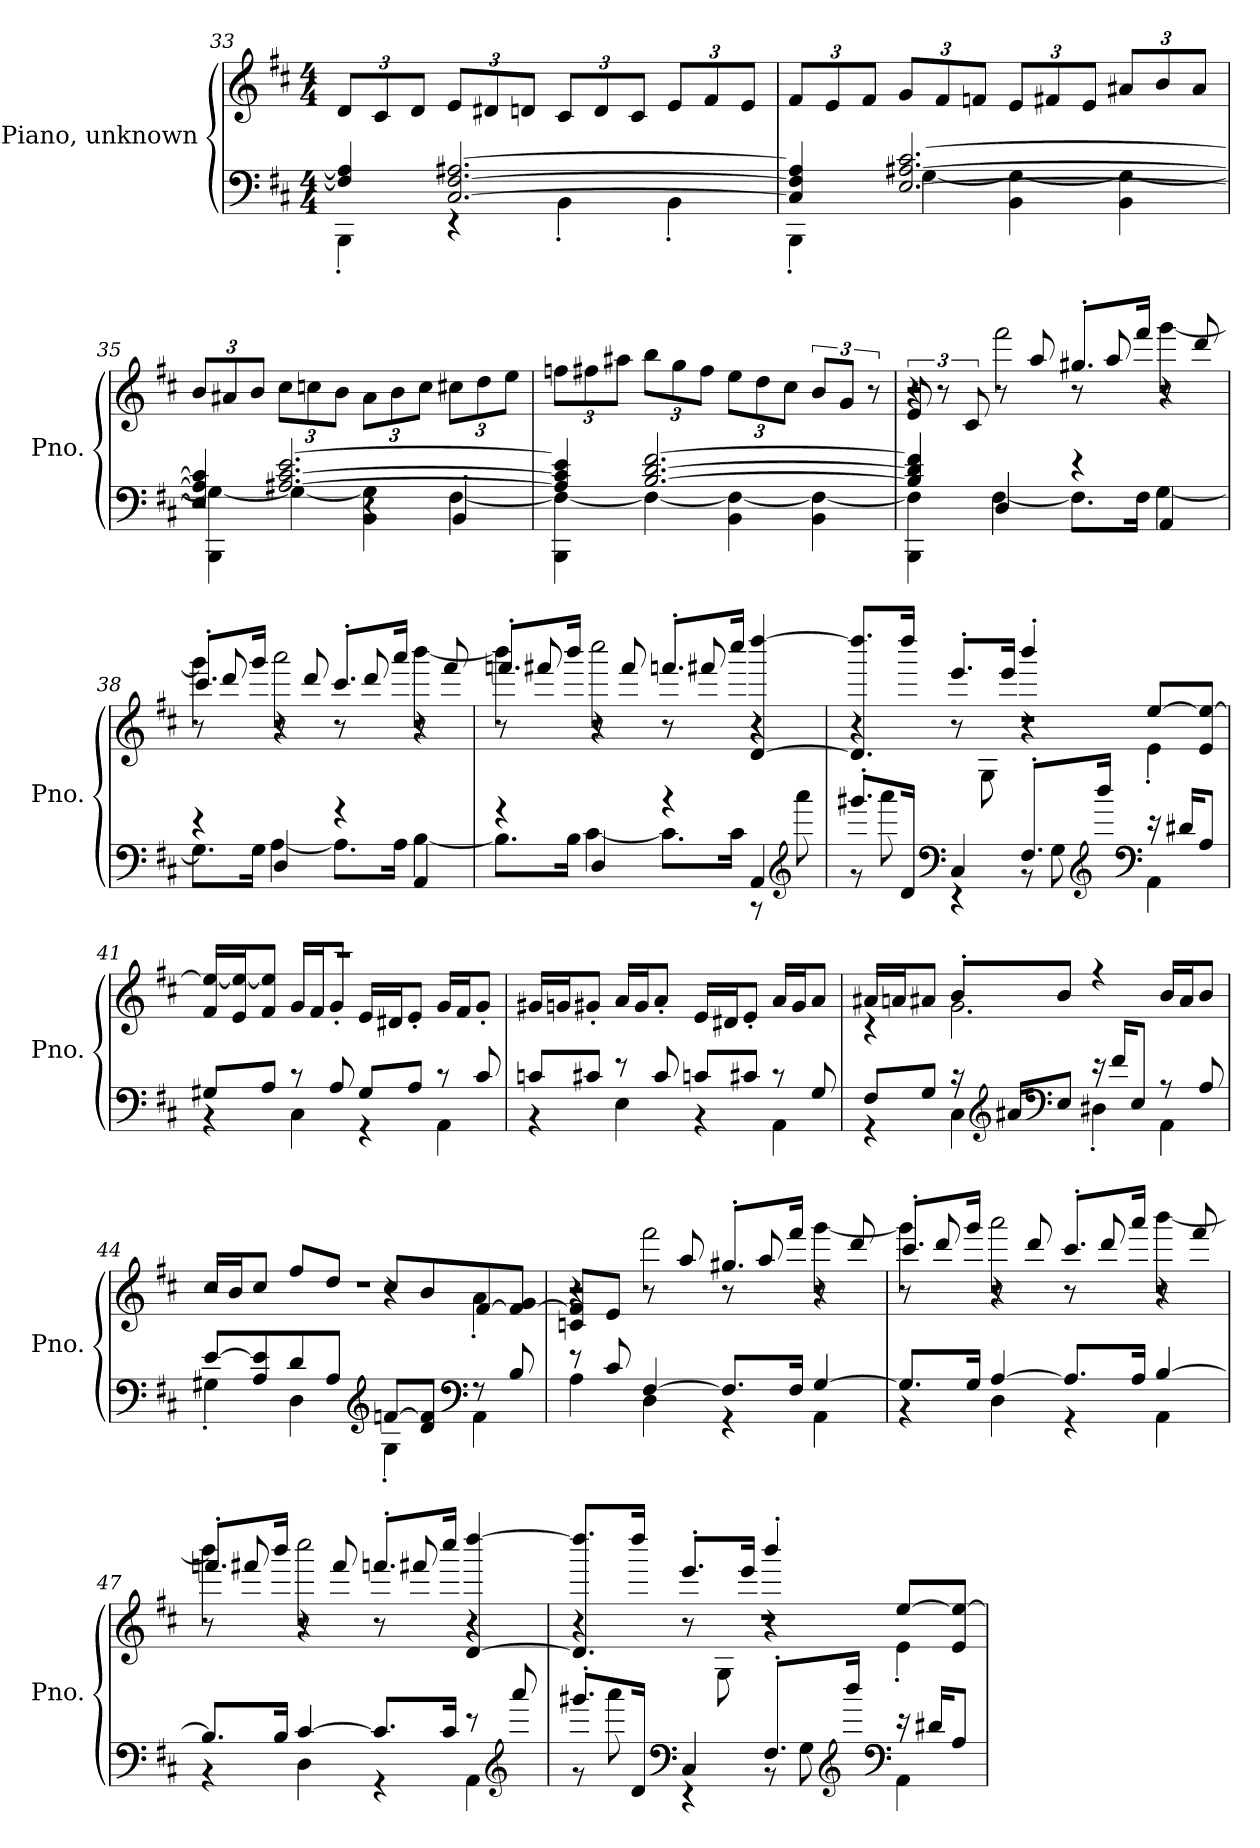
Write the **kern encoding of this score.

**kern	**kern
*part1	*part1
*staff2	*staff1
*I"Piano, unknown	*
*I'Pno.	*
!!LO:LB:g=z
*clefF4	*clefG2
*k[f#c#]	*k[f#c#]
*M4/4	*M4/4
=33	=33
*^	*
*	*	*Xbrackettup
4F#/] 4A#/]	4BBB'\	12d/L
.	.	12c#/
.	.	12d/J
[2.C#/ [2.F#/ [2.A#X/	4r	12e/L
.	.	12d#X/
.	.	12dn/J
.	4BB'\	12c#/L
.	.	12d/
.	.	12c#/J
.	4BB'\	12e/L
.	.	12f#/
.	.	12e/J
=34	=34	=34
4C#/] 4F#/] 4A#/]	4BBB'\	12f#/L
.	.	12e/
.	.	12f#/J
[2.E/ [2.A#X/ [2.c#/	[4G\	12g/L
.	.	12f#/
.	.	12fn/J
.	4BB\ 4G\_	12e/L
.	.	12f#X/
.	.	12e/J
.	4BB\ 4G\_	12a#X/L
.	.	12b/
.	.	12a#/J
=35	=35	=35
*	*^	*
4E/] 4A#/] 4c#/]	4BBB\ 4G\_	2r	12b/L
.	.	.	12a#X/
.	.	.	12b/J
[2.A#X/ [2.c#/ [2.e/	4G\_	.	12cc#\L
.	.	.	12ccn\
.	.	.	12b\J
.	4BB\ 4G\]	4r	12a#\L
.	.	.	12b\
.	.	.	12cc\J
.	[4F#\	4BB'/	12cc#X\L
.	.	.	12dd\
.	.	.	12ee\J
*	*v	*v	*
!!LO:PB:g=z
=36	=36	=36
4A#/] 4c#/] 4e/]	4BBB\ 4F#\_	12ffn\L
.	.	12ff#X\
.	.	12aa#X\J
[2.B/ [2.d/ [2.f#/	4F#\_	12bb\L
.	.	12gg\
.	.	12ff#\J
.	4BB\ 4F#\_	12ee\L
.	.	12dd\
.	.	12cc#\J
*	*	*brackettup
.	4BB\ 4F#\_	12b/L
.	.	12g/J
.	.	12r
=37	=37	=37
*	*	*^
*	*	*	*^
4B/] 4d/] 4f#/]	4BBB\ 4F#\]	2r	4r	12e/
.	.	.	.	12r
.	.	.	.	12c#/
4D/	[4F#\	.	2fff#\	8r
.	.	.	.	8aa/
4r	8.F#\L]	8r	.	8.gg#X'/L
.	.	8aa/	.	.
.	16F#\Jk	.	.	16fff#/Jk
4AA/	[4G\	4r	[4ggg\	8r
.	.	.	.	8ddd/
!!LO:LB:g=z	!!	!!
=38	=38	=38	=38	=38
4r	8.G\L]	8r	4ggg\]	8.ccc#'/L
.	.	8ddd/	.	.
.	16G\Jk	.	.	16ggg/Jk
4D/	[4A\	4r	2aaa\	8r
.	.	.	.	8ddd/
4r	8.A\L]	8r	.	8.ccc#'/L
.	.	8ddd/	.	.
.	16A\Jk	.	.	16aaa/Jk
4AA/	[4B\	4r	[4bbb\	8r
.	.	.	.	8fff#/
=39	=39	=39	=39	=39
4r	8.B\L]	8r	4bbb\]	8.fffn'/L
.	.	8fff#X/	.	.
.	16B\Jk	.	.	16bbb/Jk
4D/	[4c#\	4r	2cccc#\	8r
.	.	.	.	8fff#/
4r	8.c#\L]	8r	.	8.fffn'/L
.	.	8fff#X/	.	.
.	16c#\Jk	.	.	16cccc#/Jk
4AA/	8r	4r	4r	[4d/ [4dddd/
*clefG2	*	*	*	*
.	8aaa\	.	.	.
!!LO:LB:g=z	!!	!!
=40	=40	=40	=40	=40
8.ggg#X'/L	8r	1r	4r	8.d/] 8.dddd/]L
.	8aaa\	.	.	.
16d/Jk	.	.	.	16dddd/Jk
*clefF4	*	*	*	*
4C#/	4r	.	8r	8.eee'/L
.	.	.	8G\	.
.	.	.	.	16eee/Jk
8.F#'/L	8r	.	4r	4bbb'/
.	8G\	.	.	.
*clefG2	*	*	*	*
16bbb/Jk	.	.	.	.
*clefF4	*	*	*	*
16r	4AA\	.	4e'\	[8ee/L
16d#X/KL	.	.	.	.
8A/J	.	.	.	8e/ 8ee/_J
*	*	*	*v	*v
=41	=41	=41	=41
8G#X/L	4r	1r	16f#/ 16ee/_LL
.	.	.	16e/ 16ee/_J
8A/J	.	.	8f#/ 8ee/]J
8r	4C#\	.	16g/LL
.	.	.	16f#/J
8A/	.	.	8g'/J
8G#/L	4r	.	16e/LL
.	.	.	16d#X/J
8A/J	.	.	8e'/J
8r	4AA\	.	16g/LL
.	.	.	16f#/J
8c#/	.	.	8g'/J
*	*	*v	*v
!!LO:LB:g=z
=42	=42	=42
8cn/L	4r	16g#X/LL
.	.	16gn/J
8c#X/J	.	8g#X'/J
8r	4E\	16a/LL
.	.	16g#/J
8c#/	.	8a'/J
8cn/L	4r	16e/LL
.	.	16d#X/J
8c#X/J	.	8e'/J
8r	4AA\	16a/LL
.	.	16g#/J
8G/	.	8a/J
=43	=43	=43
*	*	*^
8F#/L	4r	16a#X/LL	4r
.	.	16an/J	.
8G/J	.	8a#X/J	.
16r	4C#\	8b'/L	2.g\
*clefG2	*	*	*
16a#X/KL	.	.	.
*clefF4	*	*	*
8E/J	.	8b/J	.
16r	4D#X'\	4r	.
16f#/KL	.	.	.
8E/J	.	.	.
8r	4AA\	16b/LL	.
.	.	16a#/J	.
8A/	.	8b/J	.
!!LO:LB:g=z
=44	=44	=44	=44
*	*	*	*^
[8e/L	4G#X'\	1r	2r	16cc#/LL
.	.	.	.	16b/J
8A/ 8e/]	.	.	.	8cc#/J
8d/	4D\	.	.	8ff#/L
8A/J	.	.	.	8dd/J
*clefG2	*	*	*	*
[8fn/L	4G#'\	.	4r	8cc#/L
8d/ 8f/]J	.	.	.	8b/
*clefF4	*	*	*	*
8r	4AA\	.	4a'\	[8f#/
8B/	.	.	.	8f#/_ 8g/J
=45	=45	=45	=45	=45
8r	4A\	2r	4r	8cn/ 8f#/]L
8c#/	.	.	.	8e/J
[4F#/	4D\	.	2fff#\	8r
.	.	.	.	8aa/
8.F#/L]	4r	8r	.	8.gg#X'/L
.	.	8aa/	.	.
16F#/Jk	.	.	.	16fff#/Jk
[4G/	4AA\	4r	[4ggg\	8r
.	.	.	.	8ddd/
!!LO:LB:g=z	!!	!!
=46	=46	=46	=46	=46
8.G/L]	4r	8r	4ggg\]	8.ccc#'/L
.	.	8ddd/	.	.
16G/Jk	.	.	.	16ggg/Jk
[4A/	4D\	4r	2aaa\	8r
.	.	.	.	8ddd/
8.A/L]	4r	8r	.	8.ccc#'/L
.	.	8ddd/	.	.
16A/Jk	.	.	.	16aaa/Jk
[4B/	4AA\	4r	[4bbb\	8r
.	.	.	.	8fff#/
=47	=47	=47	=47	=47
8.B/L]	4r	8r	4bbb\]	8.fffn'/L
.	.	8fff#X/	.	.
16B/Jk	.	.	.	16bbb/Jk
[4c#/	4D\	4r	2cccc#\	8r
.	.	.	.	8fff#/
8.c#/L]	4r	8r	.	8.fffn'/L
.	.	8fff#X/	.	.
16c#/Jk	.	.	.	16cccc#/Jk
8r	4AA\	4r	4r	[4d/ [4dddd/
*clefG2	*	*	*	*
8aaa/	.	.	.	.
!!LO:PB:g=z	!!	!!
=48	=48	=48	=48	=48
8.ggg#X'/L	8r	1r	4r	8.d/] 8.dddd/]L
.	8aaa\	.	.	.
16d/Jk	.	.	.	16dddd/Jk
*clefF4	*	*	*	*
4C#/	4r	.	8r	8.eee'/L
.	.	.	8G\	.
.	.	.	.	16eee/Jk
8.F#'/L	8r	.	4r	4bbb'/
.	8G\	.	.	.
*clefG2	*	*	*	*
16bbb/Jk	.	.	.	.
*clefF4	*	*	*	*
16r	4AA\	.	4e'\	[8ee/L
16d#X/KL	.	.	.	.
8A/J	.	.	.	8e/ 8ee/_J
*v	*v	*	*	*
*	*v	*v	*v
=	=
*-	*-
